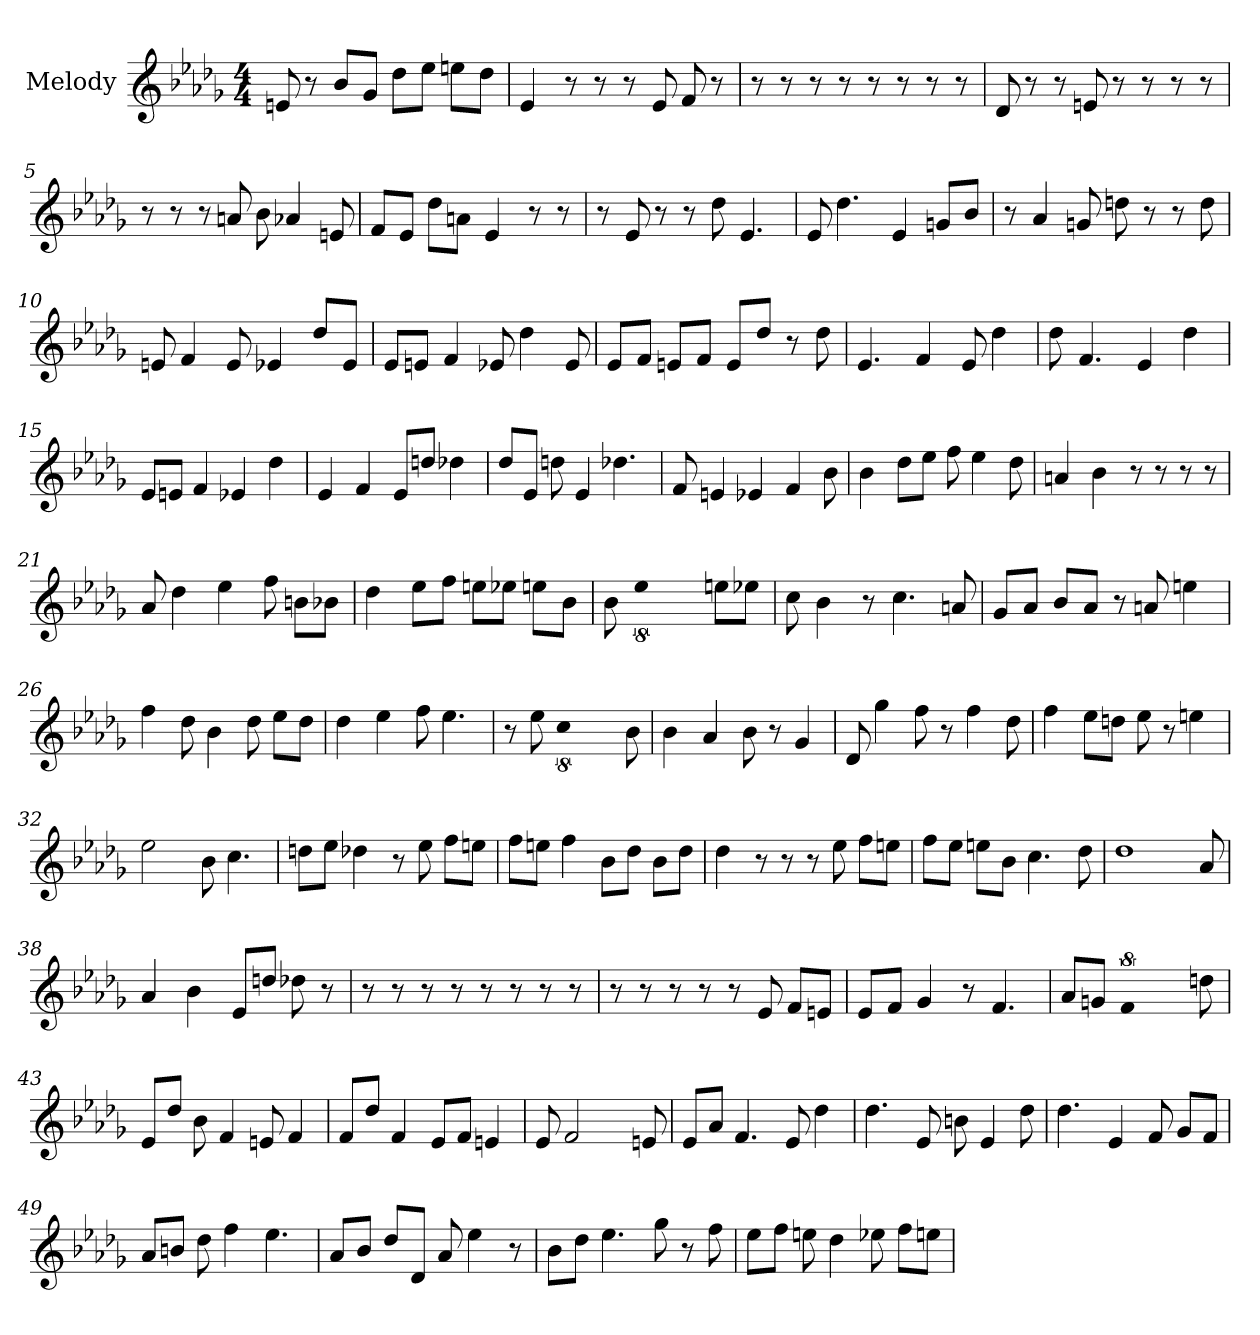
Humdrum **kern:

**kern
*part1
*staff1
*I"Melody
*clefG2
*k[b-e-a-d-g-]
*D-:
*M4/4
*MM95
=1
8e
8r
8b-/L
8g-/J
8dd-\L
8ee-\J
8ee\L
8dd-\J
=2
4e-
8r
8r
8r
8e-
8f
8r
=3
8r
8r
8r
8r
8r
8r
8r
8r
=4
8d-
8r
8r
8e
8r
8r
8r
8r
=5
8r
8r
8r
8a
8b-
4a-
8e
=6
8f/L
8e-/J
8dd-\L
8a\J
4e-
8r
8r
=7
8r
8e-
8r
8r
8dd-
4.e-
=8
8e-
4.dd-
4e-
8g/L
8b-/J
=9
8r
4a-
8g
8dd
8r
8r
8dd
=10
8e
4f
8e
4e-
8dd-/L
8e-/J
=11
8e-/L
8e/J
4f
8e-
4dd-
8e-
=12
8e-/L
8f/J
8e/L
8f/J
8e/L
8dd-/J
8r
8dd-
=13
4.e-
4f
8e-
4dd-
=14
8dd-
4.f
4e-
4dd-
=15
8e-/L
8e/J
4f
4e-
4dd-
=16
4e-
4f
8e-/L
8dd/J
4dd-
=17
8dd-/L
8e-/J
8dd
4e-
4.dd-
=18
8f
4e
4e-
4f
8b-
=19
4b-
8dd-\L
8ee-\J
8ff
4ee-
8dd-
=20
4a
4b-
8r
8r
8r
8r
=21
8a-
4dd-
4ee-
8ff
8b\L
8b-\J
=22
4dd-
8ee-\L
8ff\J
8ee\L
8ee-\J
8ee\L
8b-\J
=23
8b-
!LO:N:vis=2
8%5ee-
8ee\L
8ee-\J
=24
8cc
4b-
8r
4.cc
8a
=25
8g-/L
8a-/J
8b-/L
8a-/J
8r
8a
4ee
=26
4ff
8dd-
4b-
8dd-
8ee-\L
8dd-\J
=27
4dd-
4ee-
8ff
4.ee-
=28
8r
8ee-
!LO:N:vis=2
8%5cc
8b-
=29
4b-
4a-
8b-
8r
4g-
=30
8d-
4gg-
8ff
8r
4ff
8dd-
=31
4ff
8ee-\L
8dd\J
8ee-
8r
4ee
=32
2ee-
8b-
4.cc
=33
8dd\L
8ee-\J
4dd-
8r
8ee-
8ff\L
8ee\J
=34
8ff\L
8ee\J
4ff
8b-\L
8dd-\J
8b-\L
8dd-\J
=35
4dd-
8r
8r
8r
8ee-
8ff\L
8ee\J
=36
8ff\L
8ee-\J
8ee\L
8b-\J
4.cc
8dd-
=37
!LO:N:vis=1
2..dd-
8a-
=38
4a-
4b-
8e-/L
8dd/J
8dd-
8r
=39
8r
8r
8r
8r
8r
8r
8r
8r
=40
8r
8r
8r
8r
8r
8e-
8f/L
8e/J
=41
8e-/L
8f/J
4g-
8r
4.f
=42
8a-/L
8g/J
!LO:N:vis=2
8%5f
8dd
=43
8e-/L
8dd-/J
8b-
4f
8e
4f
=44
8f/L
8dd-/J
4f
8e-/L
8f/J
4e
=45
8e-
!LO:N:vis=2
2.f
8e
=46
8e-/L
8a-/J
4.f
8e-
4dd-
=47
4.dd-
8e-
8b
4e-
8dd-
=48
4.dd-
4e-
8f
8g-/L
8f/J
=49
8a-/L
8b/J
8dd-
4ff
4.ee-
=50
8a-/L
8b-/J
8dd-/L
8d-/J
8a-
4ee-
8r
=51
8b-\L
8dd-\J
4.ee-
8gg-
8r
8ff
=52
8ee-\L
8ff\J
8ee
4dd-
8ee-
8ff\L
8ee\J
=
*-
